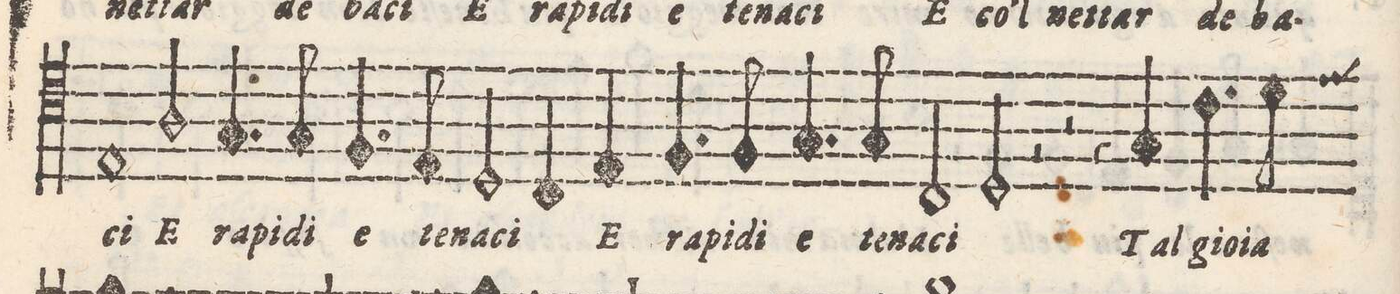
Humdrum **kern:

**kern	**text
*I"Quinto	*
*clefC4	*
*k[]	*
*M2/1	*
1E	-ci E
2A/	ra-
4.G/	-pi-
8G/	-di
=16-	=16-
4.Fny/	e
8E/	te-
2D/	-na-
4C/	-ci
4E/	E
4.F/	ra-
8F/	-pi-
=17-	=17-
4.G/	-di e
8G/	te-
2C/	-na-
2D/	-ci
2r	.
=18-	=18-
2r	.
4r	.
4G/	Tal
4.c\	gio-
8d\	-ia
*-	*-
